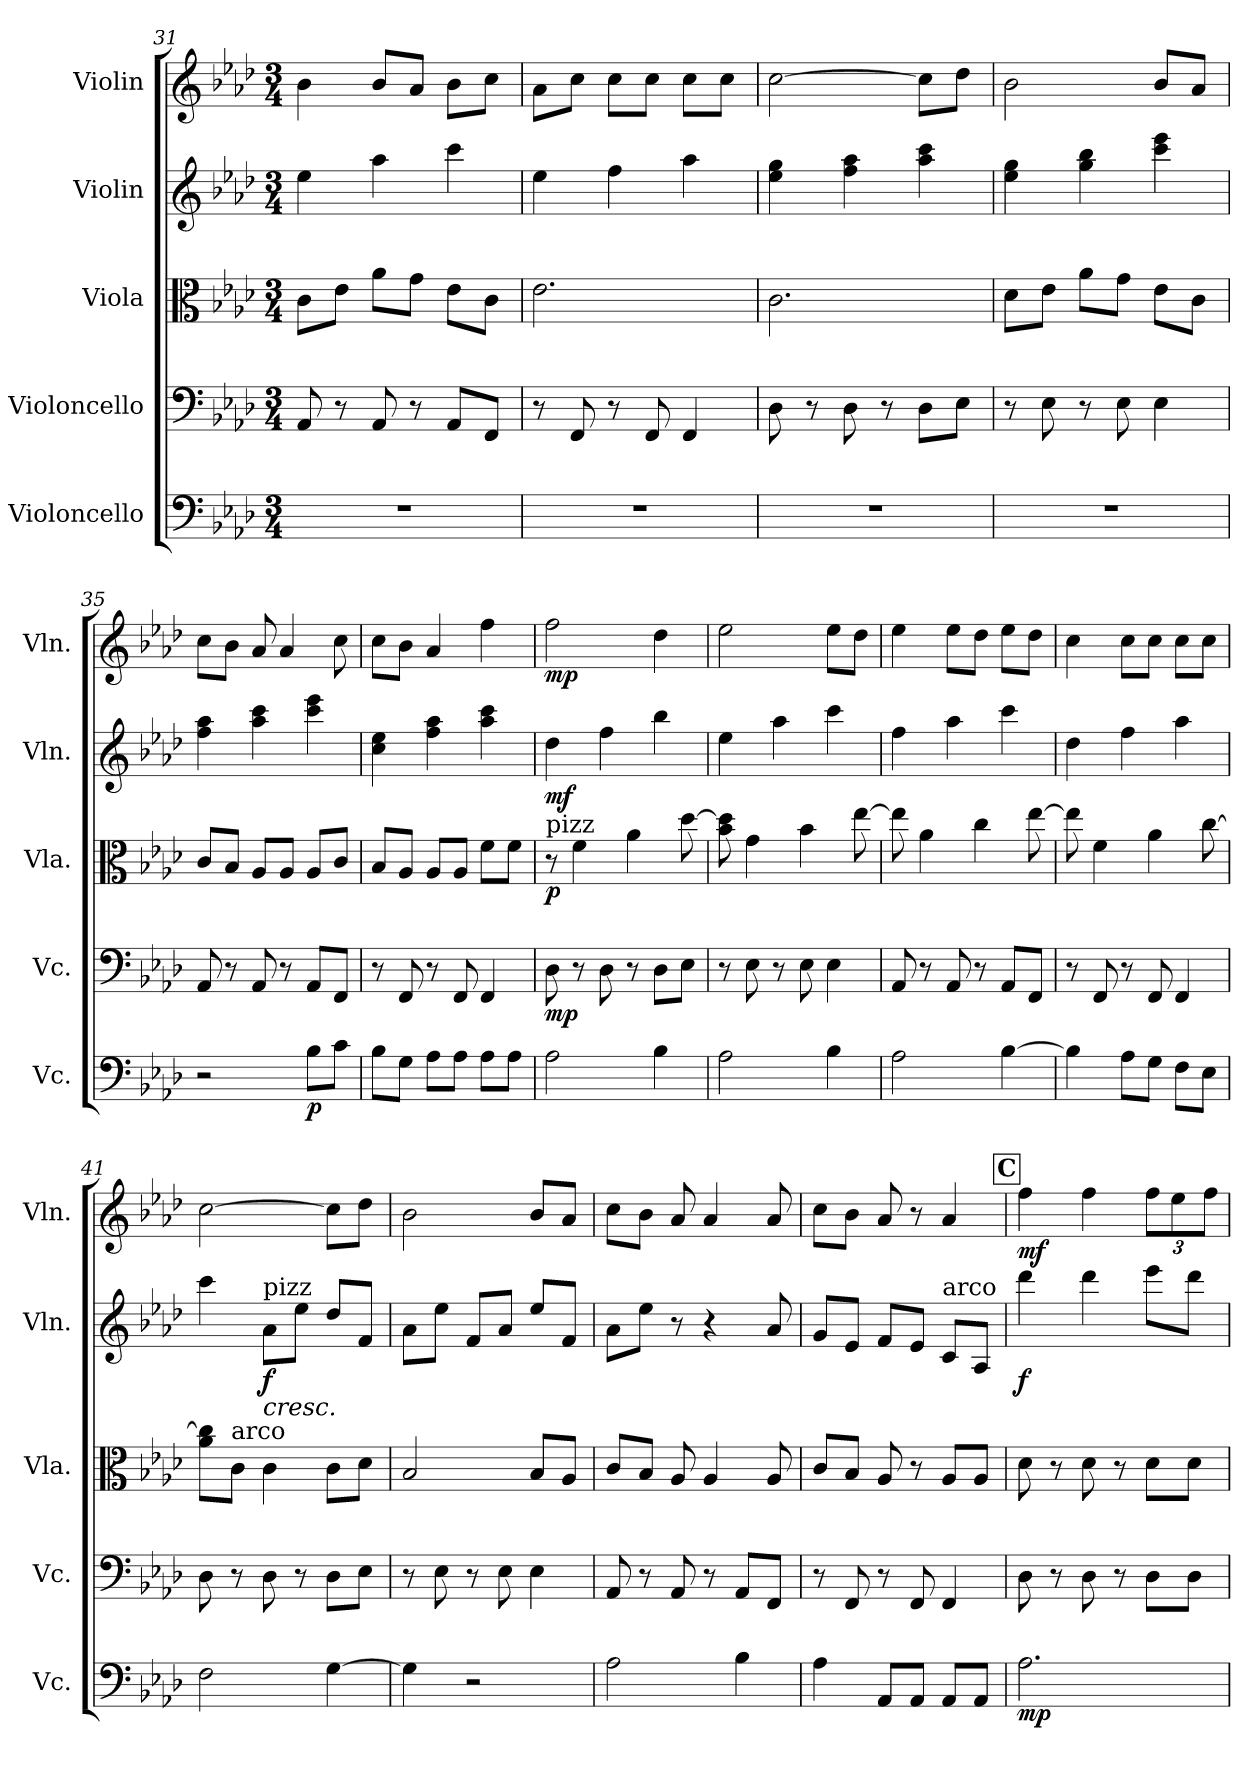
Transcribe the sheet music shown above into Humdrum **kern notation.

**kern	**dynam	**kern	**dynam	**kern	**dynam	**kern	**dynam	**kern	**dynam
*part5	*part5	*part4	*part4	*part3	*part3	*part2	*part2	*part1	*part1
*staff5	*staff5	*staff4	*staff4	*staff3	*staff3	*staff2	*staff2	*staff1	*staff1
*I"Violoncello	*	*I"Violoncello	*	*I"Viola	*	*I"Violin	*	*I"Violin	*
*I'Vc.	*	*I'Vc.	*	*I'Vla.	*	*I'Vln.	*	*I'Vln.	*
*clefF4	*	*clefF4	*	*clefC3	*	*clefG2	*	*clefG2	*
*k[b-e-a-d-]	*	*k[b-e-a-d-]	*	*k[b-e-a-d-]	*	*k[b-e-a-d-]	*	*k[b-e-a-d-]	*
*M3/4	*	*M3/4	*	*M3/4	*	*M3/4	*	*M3/4	*
=31	=31	=31	=31	=31	=31	=31	=31	=31	=31
2.r	.	8AA-/	.	8c\L	.	4ee-\	.	4b-\	.
.	.	8r	.	8e-\J	.	.	.	.	.
.	.	8AA-/	.	8a-\L	.	4aa-\	.	8b-/L	.
.	.	8r	.	8g\J	.	.	.	8a-/J	.
.	.	8AA-/L	.	8e-\L	.	4ccc\	.	8b-\L	.
.	.	8FF/J	.	8c\J	.	.	.	8cc\J	.
=32	=32	=32	=32	=32	=32	=32	=32	=32	=32
2.r	.	8r	.	2.e-\	.	4ee-\	.	8a-\L	.
.	.	8FF/	.	.	.	.	.	8cc\J	.
.	.	8r	.	.	.	4ff\	.	8cc\L	.
.	.	8FF/	.	.	.	.	.	8cc\J	.
.	.	4FF/	.	.	.	4aa-\	.	8cc\L	.
.	.	.	.	.	.	.	.	8cc\J	.
!!LO:PB:g=z
=33	=33	=33	=33	=33	=33	=33	=33	=33	=33
2.r	.	8D-\	.	2.c\	.	4ee-\ 4gg\	.	[2cc\	.
.	.	8r	.	.	.	.	.	.	.
.	.	8D-\	.	.	.	4ff\ 4aa-\	.	.	.
.	.	8r	.	.	.	.	.	.	.
.	.	8D-\L	.	.	.	4aa-\ 4ccc\	.	8cc\L]	.
.	.	8E-\J	.	.	.	.	.	8dd-\J	.
=34	=34	=34	=34	=34	=34	=34	=34	=34	=34
2.r	.	8r	.	8d-\L	.	4ee-\ 4gg\	.	2b-\	.
.	.	8E-\	.	8e-\J	.	.	.	.	.
.	.	8r	.	8a-\L	.	4gg\ 4bb-\	.	.	.
.	.	8E-\	.	8g\J	.	.	.	.	.
.	.	4E-\	.	8e-\L	.	4ccc\ 4eee-\	.	8b-/L	.
.	.	.	.	8c\J	.	.	.	8a-/J	.
=35	=35	=35	=35	=35	=35	=35	=35	=35	=35
2r	.	8AA-/	.	8c/L	.	4ff\ 4aa-\	.	8cc\L	.
.	.	8r	.	8B-/J	.	.	.	8b-\J	.
.	.	8AA-/	.	8A-/L	.	4aa-\ 4ccc\	.	8a-/	.
.	.	8r	.	8A-/J	.	.	.	4a-/	.
!	!LO:DY:b	!	!	!	!	!	!	!	!
8B-\L	p	8AA-/L	.	8A-/L	.	4ccc\ 4eee-\	.	.	.
8c\J	.	8FF/J	.	8c/J	.	.	.	8cc\	.
=36	=36	=36	=36	=36	=36	=36	=36	=36	=36
8B-\L	.	8r	.	8B-/L	.	4cc\ 4ee-\	.	8cc\L	.
8G\J	.	8FF/	.	8A-/J	.	.	.	8b-\J	.
8A-\L	.	8r	.	8A-/L	.	4ff\ 4aa-\	.	4a-/	.
8A-\J	.	8FF/	.	8A-/J	.	.	.	.	.
8A-\L	.	4FF/	.	8f\L	.	4aa-\ 4ccc\	.	4ff\	.
8A-\J	.	.	.	8f\J	.	.	.	.	.
=37	=37	=37	=37	=37	=37	=37	=37	=37	=37
!	!	!	!	!LO:TX:a:t=pizz	!	!	!	!	!
!	!	!	!LO:DY:b	!	!LO:DY:b	!	!LO:DY:b	!	!LO:DY:b
2A-\	.	8D-\	mp	8r	p	4dd-\	mf	2ff\	mp
.	.	8r	.	4f\	.	.	.	.	.
.	.	8D-\	.	.	.	4ff\	.	.	.
.	.	8r	.	4a-\	.	.	.	.	.
4B-\	.	8D-\L	.	.	.	4bb-\	.	4dd-\	.
.	.	8E-\J	.	[8dd-\	.	.	.	.	.
=38	=38	=38	=38	=38	=38	=38	=38	=38	=38
2A-\	.	8r	.	8b-\ 8dd-\]	.	4ee-\	.	2ee-\	.
.	.	8E-\	.	4g\	.	.	.	.	.
.	.	8r	.	.	.	4aa-\	.	.	.
.	.	8E-\	.	4b-\	.	.	.	.	.
4B-\	.	4E-\	.	.	.	4ccc\	.	8ee-\L	.
.	.	.	.	[8ee-\	.	.	.	8dd-\J	.
!!LO:LB:g=z
=39	=39	=39	=39	=39	=39	=39	=39	=39	=39
2A-\	.	8AA-/	.	8ee-\]	.	4ff\	.	4ee-\	.
.	.	8r	.	4a-\	.	.	.	.	.
.	.	8AA-/	.	.	.	4aa-\	.	8ee-\L	.
.	.	8r	.	4cc\	.	.	.	8dd-\J	.
[4B-\	.	8AA-/L	.	.	.	4ccc\	.	8ee-\L	.
.	.	8FF/J	.	[8ee-\	.	.	.	8dd-\J	.
=40	=40	=40	=40	=40	=40	=40	=40	=40	=40
4B-\]	.	8r	.	8ee-\]	.	4dd-\	.	4cc\	.
.	.	8FF/	.	4f\	.	.	.	.	.
8A-\L	.	8r	.	.	.	4ff\	.	8cc\L	.
8G\J	.	8FF/	.	4a-\	.	.	.	8cc\J	.
8F\L	.	4FF/	.	.	.	4aa-\	.	8cc\L	.
8E-\J	.	.	.	[8cc\	.	.	.	8cc\J	.
=41	=41	=41	=41	=41	=41	=41	=41	=41	=41
2F\	.	8D-\	.	8a-\ 8cc\]L	.	4ccc\	.	[2cc\	.
!	!	!	!	!LO:TX:a:t=arco	!	!	!	!	!
.	.	8r	.	8c\J	.	.	.	.	.
!	!	!	!	!	!	!LO:TX:a:t=pizz	!	!	!
!	!	!	!	!	!	!	!LO:HP:b	!	!
!	!	!	!	!	!	!	!LO:DY:n=1:b	!	!
.	.	8D-\	.	4c\	.	8a-\L	< f	.	.
.	.	8r	.	.	.	8ee-\J	.	.	.
[4G\	.	8D-\L	.	8c\L	.	8dd-/L	.	8cc\L]	.
.	.	8E-\J	.	8d-\J	.	8f/J	.	8dd-\J	.
=42	=42	=42	=42	=42	=42	=42	=42	=42	=42
4G\]	.	8r	.	2B-/	.	8a-\L	.	2b-\	.
.	.	8E-\	.	.	.	8ee-\J	.	.	.
2r	.	8r	.	.	.	8f/L	.	.	.
.	.	8E-\	.	.	.	8a-/J	.	.	.
.	.	4E-\	.	8B-/L	.	8ee-/L	.	8b-/L	.
.	.	.	.	8A-/J	.	8f/J	.	8a-/J	.
=43	=43	=43	=43	=43	=43	=43	=43	=43	=43
2A-\	.	8AA-/	.	8c/L	.	8a-\L	.	8cc\L	.
.	.	8r	.	8B-/J	.	8ee-\J	.	8b-\J	.
.	.	8AA-/	.	8A-/	.	8r	.	8a-/	.
.	.	8r	.	4A-/	.	4r	.	4a-/	.
4B-\	.	8AA-/L	.	.	.	.	.	.	.
.	.	8FF/J	.	8A-/	.	8a-/	.	8a-/	.
!!LO:PB:g=z
=44	=44	=44	=44	=44	=44	=44	=44	=44	=44
4A-\	.	8r	.	8c/L	.	8g/L	.	8cc\L	.
.	.	8FF/	.	8B-/J	.	8e-/J	.	8b-\J	.
8AA-/L	.	8r	.	8A-/	.	8f/L	.	8a-/	.
8AA-/J	.	8FF/	.	8r	.	8e-/J	.	8r	.
!	!	!	!	!	!	!LO:TX:a:t=arco	!	!	!
8AA-/L	.	4FF/	.	8A-/L	.	8c/L	.	4a-/	.
8AA-/J	.	.	.	8A-/J	.	8A-/J	.	.	.
!!LO:REH:place=s1:a:B:fs=14:t=C
=45	=45	=45	=45	=45	=45	=45	=45	=45	=45
!	!LO:DY:b	!	!	!	!	!	!LO:DY:b	!	!LO:DY:b
2.A-\	mp	8D-\	.	8d-\	.	4ddd-\	f	4ff\	mf
.	.	8r	.	8r	.	.	.	.	.
.	.	8D-\	.	8d-\	.	4ddd-\	.	4ff\	.
.	.	8r	.	8r	.	.	.	.	.
*	*	*	*	*	*	*	*	*Xbrackettup	*
.	.	8D-\L	.	8d-\L	.	8eee-\L	.	12ff\L	.
.	.	.	.	.	.	.	.	12ee-\	.
.	.	8D-\J	.	8d-\J	.	8ddd-\J	.	.	.
.	.	.	.	.	.	.	.	12ff\J	.
.	.	.	.	.	.	.	[	.	.
=	=	=	=	=	=	=	=	=	=
*-	*-	*-	*-	*-	*-	*-	*-	*-	*-
